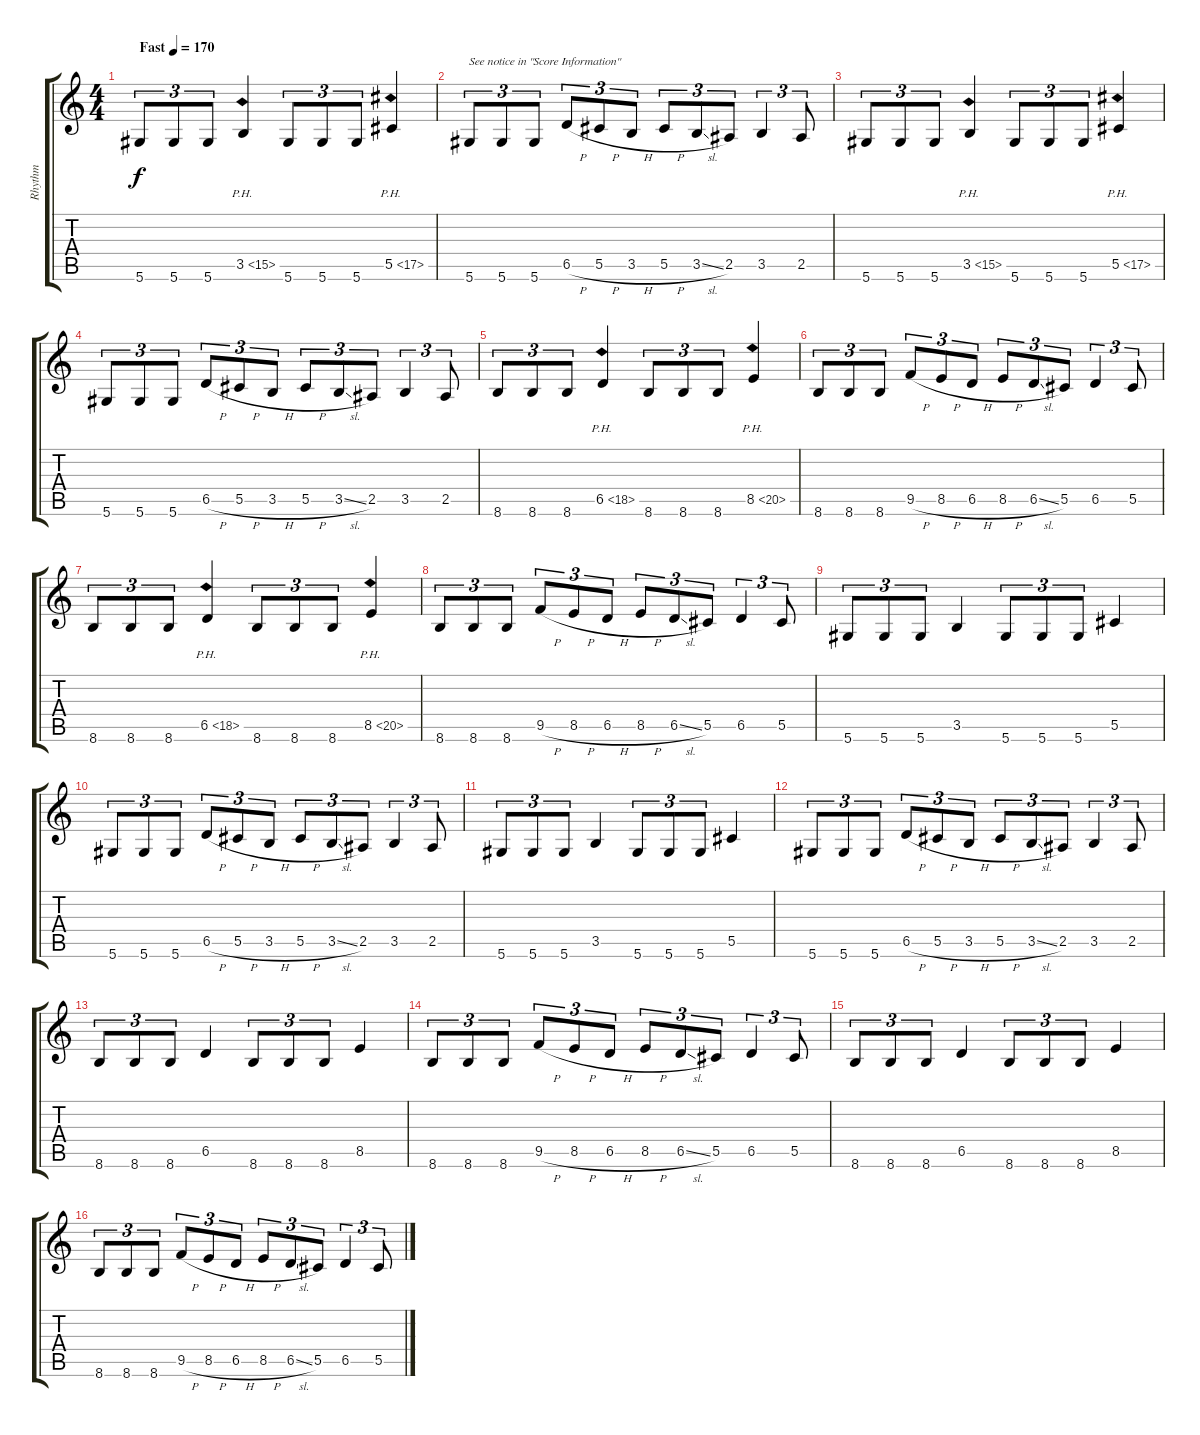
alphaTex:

\track ("Rhythm" "Rhythm") {instrument distortionguitar}
\staff {score tabs}
\tuning (Eb4 Bb3 Gb3 Db3 Ab2 Eb2) {hide}
\ts (4 4)
\tempo (170 "Fast")
\clef g2
\ks c
5.6.8{tu (3 2) dy f instrument distortionguitar} 5.6.8{tu (3 2)} 5.6.8{tu (3 2)} 3.5{ph 12}.4 5.6.8{tu (3 2)} 5.6.8{tu (3 2)} 5.6.8{tu (3 2)} 5.5{ph 12}.4 |
5.6.8{tu (3 2) txt "See notice in \"Score Information\""} 5.6.8{tu (3 2)} 5.6.8{tu (3 2)} 6.5{h}.8{tu (3 2)} 5.5{h}.8{tu (3 2)} 3.5{h}.8{tu (3 2)} 5.5{h}.8{tu (3 2)} 3.5{sl}.8{tu (3 2)} 2.5.8{tu (3 2)} 3.5.4{tu (3 2)} 2.5.8{tu (3 2)} |
5.6.8{tu (3 2)} 5.6.8{tu (3 2)} 5.6.8{tu (3 2)} 3.5{ph 12}.4 5.6.8{tu (3 2)} 5.6.8{tu (3 2)} 5.6.8{tu (3 2)} 5.5{ph 12}.4 |
5.6.8{tu (3 2)} 5.6.8{tu (3 2)} 5.6.8{tu (3 2)} 6.5{h}.8{tu (3 2)} 5.5{h}.8{tu (3 2)} 3.5{h}.8{tu (3 2)} 5.5{h}.8{tu (3 2)} 3.5{sl}.8{tu (3 2)} 2.5.8{tu (3 2)} 3.5.4{tu (3 2)} 2.5.8{tu (3 2)} |
8.6.8{tu (3 2)} 8.6.8{tu (3 2)} 8.6.8{tu (3 2)} 6.5{ph 12}.4 8.6.8{tu (3 2)} 8.6.8{tu (3 2)} 8.6.8{tu (3 2)} 8.5{ph 12}.4 |
8.6.8{tu (3 2)} 8.6.8{tu (3 2)} 8.6.8{tu (3 2)} 9.5{h}.8{tu (3 2)} 8.5{h}.8{tu (3 2)} 6.5{h}.8{tu (3 2)} 8.5{h}.8{tu (3 2)} 6.5{sl}.8{tu (3 2)} 5.5.8{tu (3 2)} 6.5.4{tu (3 2)} 5.5.8{tu (3 2)} |
8.6.8{tu (3 2)} 8.6.8{tu (3 2)} 8.6.8{tu (3 2)} 6.5{ph 12}.4 8.6.8{tu (3 2)} 8.6.8{tu (3 2)} 8.6.8{tu (3 2)} 8.5{ph 12}.4 |
8.6.8{tu (3 2)} 8.6.8{tu (3 2)} 8.6.8{tu (3 2)} 9.5{h}.8{tu (3 2)} 8.5{h}.8{tu (3 2)} 6.5{h}.8{tu (3 2)} 8.5{h}.8{tu (3 2)} 6.5{sl}.8{tu (3 2)} 5.5.8{tu (3 2)} 6.5.4{tu (3 2)} 5.5.8{tu (3 2)} |
5.6.8{tu (3 2)} 5.6.8{tu (3 2)} 5.6.8{tu (3 2)} 3.5.4 5.6.8{tu (3 2)} 5.6.8{tu (3 2)} 5.6.8{tu (3 2)} 5.5.4 |
5.6.8{tu (3 2)} 5.6.8{tu (3 2)} 5.6.8{tu (3 2)} 6.5{h}.8{tu (3 2)} 5.5{h}.8{tu (3 2)} 3.5{h}.8{tu (3 2)} 5.5{h}.8{tu (3 2)} 3.5{sl}.8{tu (3 2)} 2.5.8{tu (3 2)} 3.5.4{tu (3 2)} 2.5.8{tu (3 2)} |
5.6.8{tu (3 2)} 5.6.8{tu (3 2)} 5.6.8{tu (3 2)} 3.5.4 5.6.8{tu (3 2)} 5.6.8{tu (3 2)} 5.6.8{tu (3 2)} 5.5.4 |
5.6.8{tu (3 2)} 5.6.8{tu (3 2)} 5.6.8{tu (3 2)} 6.5{h}.8{tu (3 2)} 5.5{h}.8{tu (3 2)} 3.5{h}.8{tu (3 2)} 5.5{h}.8{tu (3 2)} 3.5{sl}.8{tu (3 2)} 2.5.8{tu (3 2)} 3.5.4{tu (3 2)} 2.5.8{tu (3 2)} |
8.6.8{tu (3 2)} 8.6.8{tu (3 2)} 8.6.8{tu (3 2)} 6.5.4 8.6.8{tu (3 2)} 8.6.8{tu (3 2)} 8.6.8{tu (3 2)} 8.5.4 |
8.6.8{tu (3 2)} 8.6.8{tu (3 2)} 8.6.8{tu (3 2)} 9.5{h}.8{tu (3 2)} 8.5{h}.8{tu (3 2)} 6.5{h}.8{tu (3 2)} 8.5{h}.8{tu (3 2)} 6.5{sl}.8{tu (3 2)} 5.5.8{tu (3 2)} 6.5.4{tu (3 2)} 5.5.8{tu (3 2)} |
8.6.8{tu (3 2)} 8.6.8{tu (3 2)} 8.6.8{tu (3 2)} 6.5.4 8.6.8{tu (3 2)} 8.6.8{tu (3 2)} 8.6.8{tu (3 2)} 8.5.4 |
8.6.8{tu (3 2)} 8.6.8{tu (3 2)} 8.6.8{tu (3 2)} 9.5{h}.8{tu (3 2)} 8.5{h}.8{tu (3 2)} 6.5{h}.8{tu (3 2)} 8.5{h}.8{tu (3 2)} 6.5{sl}.8{tu (3 2)} 5.5.8{tu (3 2)} 6.5.4{tu (3 2)} 5.5.8{tu (3 2)}
